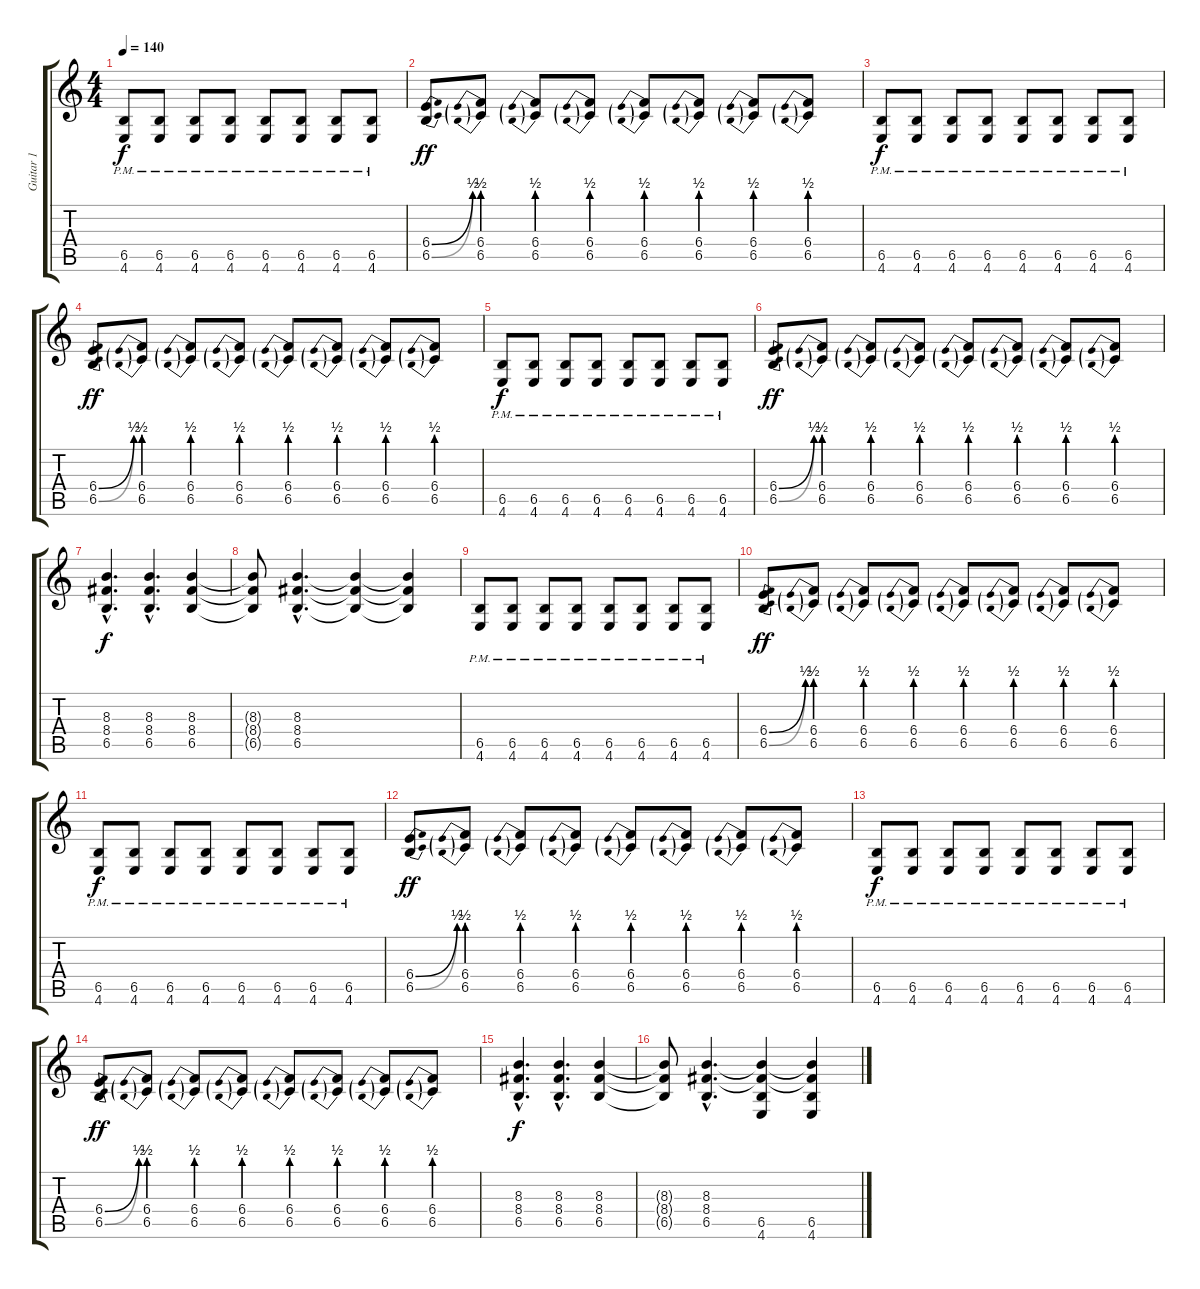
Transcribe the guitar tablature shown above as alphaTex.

\track ("Guitar 1" "Guitar 1") {instrument distortionguitar}
\staff {score tabs}
\tuning (C4 G3 Eb3 Bb2 F2 C2) {hide}
\ts (4 4)
\tempo 140
\clef g2
\ks c
(6.5{pm} 4.6{pm}).8{dy f volume 13} (6.5{pm} 4.6{pm}).8 (6.5{pm} 4.6{pm}).8 (6.5{pm} 4.6{pm}).8 (6.5{pm} 4.6{pm}).8 (6.5{pm} 4.6{pm}).8 (6.5{pm} 4.6{pm}).8 (6.5{pm} 4.6{pm}).8 |
(6.4{be (bend 0 0 60 2)} 6.5{be (bend 0 0 60 2)}).8{dy ff} (6.4{be (prebend 0 2 60 2)} 6.5{be (prebend 0 2 60 2)}).8 (6.4{be (prebend 0 2 60 2)} 6.5{be (prebend 0 2 60 2)}).8 (6.4{be (prebend 0 2 60 2)} 6.5{be (prebend 0 2 60 2)}).8 (6.4{be (prebend 0 2 60 2)} 6.5{be (prebend 0 2 60 2)}).8 (6.4{be (prebend 0 2 60 2)} 6.5{be (prebend 0 2 60 2)}).8 (6.4{be (prebend 0 2 60 2)} 6.5{be (prebend 0 2 60 2)}).8 (6.4{be (prebend 0 2 60 2)} 6.5{be (prebend 0 2 60 2)}).8 |
(6.5{pm} 4.6{pm}).8{dy f volume 13} (6.5{pm} 4.6{pm}).8 (6.5{pm} 4.6{pm}).8 (6.5{pm} 4.6{pm}).8 (6.5{pm} 4.6{pm}).8 (6.5{pm} 4.6{pm}).8 (6.5{pm} 4.6{pm}).8 (6.5{pm} 4.6{pm}).8 |
(6.4{be (bend 0 0 60 2)} 6.5{be (bend 0 0 60 2)}).8{dy ff} (6.4{be (prebend 0 2 60 2)} 6.5{be (prebend 0 2 60 2)}).8 (6.4{be (prebend 0 2 60 2)} 6.5{be (prebend 0 2 60 2)}).8 (6.4{be (prebend 0 2 60 2)} 6.5{be (prebend 0 2 60 2)}).8 (6.4{be (prebend 0 2 60 2)} 6.5{be (prebend 0 2 60 2)}).8 (6.4{be (prebend 0 2 60 2)} 6.5{be (prebend 0 2 60 2)}).8 (6.4{be (prebend 0 2 60 2)} 6.5{be (prebend 0 2 60 2)}).8 (6.4{be (prebend 0 2 60 2)} 6.5{be (prebend 0 2 60 2)}).8 |
(6.5{pm} 4.6{pm}).8{dy f volume 13} (6.5{pm} 4.6{pm}).8 (6.5{pm} 4.6{pm}).8 (6.5{pm} 4.6{pm}).8 (6.5{pm} 4.6{pm}).8 (6.5{pm} 4.6{pm}).8 (6.5{pm} 4.6{pm}).8 (6.5{pm} 4.6{pm}).8 |
(6.4{be (bend 0 0 60 2)} 6.5{be (bend 0 0 60 2)}).8{dy ff} (6.4{be (prebend 0 2 60 2)} 6.5{be (prebend 0 2 60 2)}).8 (6.4{be (prebend 0 2 60 2)} 6.5{be (prebend 0 2 60 2)}).8 (6.4{be (prebend 0 2 60 2)} 6.5{be (prebend 0 2 60 2)}).8 (6.4{be (prebend 0 2 60 2)} 6.5{be (prebend 0 2 60 2)}).8 (6.4{be (prebend 0 2 60 2)} 6.5{be (prebend 0 2 60 2)}).8 (6.4{be (prebend 0 2 60 2)} 6.5{be (prebend 0 2 60 2)}).8 (6.4{be (prebend 0 2 60 2)} 6.5{be (prebend 0 2 60 2)}).8 |
(8.3{hac} 8.4{hac} 6.5{hac}).4{d dy f volume 16} (8.3{hac} 8.4{hac} 6.5{hac}).4{d} (8.3 8.4 6.5).4 |
(8.3{t} 8.4{t} 6.5{t}).8 (8.3{hac} 8.4{hac} 6.5{hac}).4{d volume 13} (8.3{t} 8.4{t} 6.5{t}).4 (8.3{t} 8.4{t} 6.5{t}).4 |
(6.5{pm} 4.6{pm}).8{volume 13} (6.5{pm} 4.6{pm}).8 (6.5{pm} 4.6{pm}).8 (6.5{pm} 4.6{pm}).8 (6.5{pm} 4.6{pm}).8 (6.5{pm} 4.6{pm}).8 (6.5{pm} 4.6{pm}).8 (6.5{pm} 4.6{pm}).8 |
(6.4{be (bend 0 0 60 2)} 6.5{be (bend 0 0 60 2)}).8{dy ff} (6.4{be (prebend 0 2 60 2)} 6.5{be (prebend 0 2 60 2)}).8 (6.4{be (prebend 0 2 60 2)} 6.5{be (prebend 0 2 60 2)}).8 (6.4{be (prebend 0 2 60 2)} 6.5{be (prebend 0 2 60 2)}).8 (6.4{be (prebend 0 2 60 2)} 6.5{be (prebend 0 2 60 2)}).8 (6.4{be (prebend 0 2 60 2)} 6.5{be (prebend 0 2 60 2)}).8 (6.4{be (prebend 0 2 60 2)} 6.5{be (prebend 0 2 60 2)}).8 (6.4{be (prebend 0 2 60 2)} 6.5{be (prebend 0 2 60 2)}).8 |
(6.5{pm} 4.6{pm}).8{dy f volume 13} (6.5{pm} 4.6{pm}).8 (6.5{pm} 4.6{pm}).8 (6.5{pm} 4.6{pm}).8 (6.5{pm} 4.6{pm}).8 (6.5{pm} 4.6{pm}).8 (6.5{pm} 4.6{pm}).8 (6.5{pm} 4.6{pm}).8 |
(6.4{be (bend 0 0 60 2)} 6.5{be (bend 0 0 60 2)}).8{dy ff} (6.4{be (prebend 0 2 60 2)} 6.5{be (prebend 0 2 60 2)}).8 (6.4{be (prebend 0 2 60 2)} 6.5{be (prebend 0 2 60 2)}).8 (6.4{be (prebend 0 2 60 2)} 6.5{be (prebend 0 2 60 2)}).8 (6.4{be (prebend 0 2 60 2)} 6.5{be (prebend 0 2 60 2)}).8 (6.4{be (prebend 0 2 60 2)} 6.5{be (prebend 0 2 60 2)}).8 (6.4{be (prebend 0 2 60 2)} 6.5{be (prebend 0 2 60 2)}).8 (6.4{be (prebend 0 2 60 2)} 6.5{be (prebend 0 2 60 2)}).8 |
(6.5{pm} 4.6{pm}).8{dy f volume 13} (6.5{pm} 4.6{pm}).8 (6.5{pm} 4.6{pm}).8 (6.5{pm} 4.6{pm}).8 (6.5{pm} 4.6{pm}).8 (6.5{pm} 4.6{pm}).8 (6.5{pm} 4.6{pm}).8 (6.5{pm} 4.6{pm}).8 |
(6.4{be (bend 0 0 60 2)} 6.5{be (bend 0 0 60 2)}).8{dy ff} (6.4{be (prebend 0 2 60 2)} 6.5{be (prebend 0 2 60 2)}).8 (6.4{be (prebend 0 2 60 2)} 6.5{be (prebend 0 2 60 2)}).8 (6.4{be (prebend 0 2 60 2)} 6.5{be (prebend 0 2 60 2)}).8 (6.4{be (prebend 0 2 60 2)} 6.5{be (prebend 0 2 60 2)}).8 (6.4{be (prebend 0 2 60 2)} 6.5{be (prebend 0 2 60 2)}).8 (6.4{be (prebend 0 2 60 2)} 6.5{be (prebend 0 2 60 2)}).8 (6.4{be (prebend 0 2 60 2)} 6.5{be (prebend 0 2 60 2)}).8 |
(8.3{hac} 8.4{hac} 6.5{hac}).4{d dy f volume 16} (8.3{hac} 8.4{hac} 6.5{hac}).4{d} (8.3 8.4 6.5).4 |
(8.3{t} 8.4{t} 6.5{t}).8 (8.3{hac} 8.4{hac} 6.5{hac}).4{d volume 13} (8.3{t} 8.4{t} 6.5 4.6).4 (8.3{t} 8.4{t} 6.5 4.6).4
